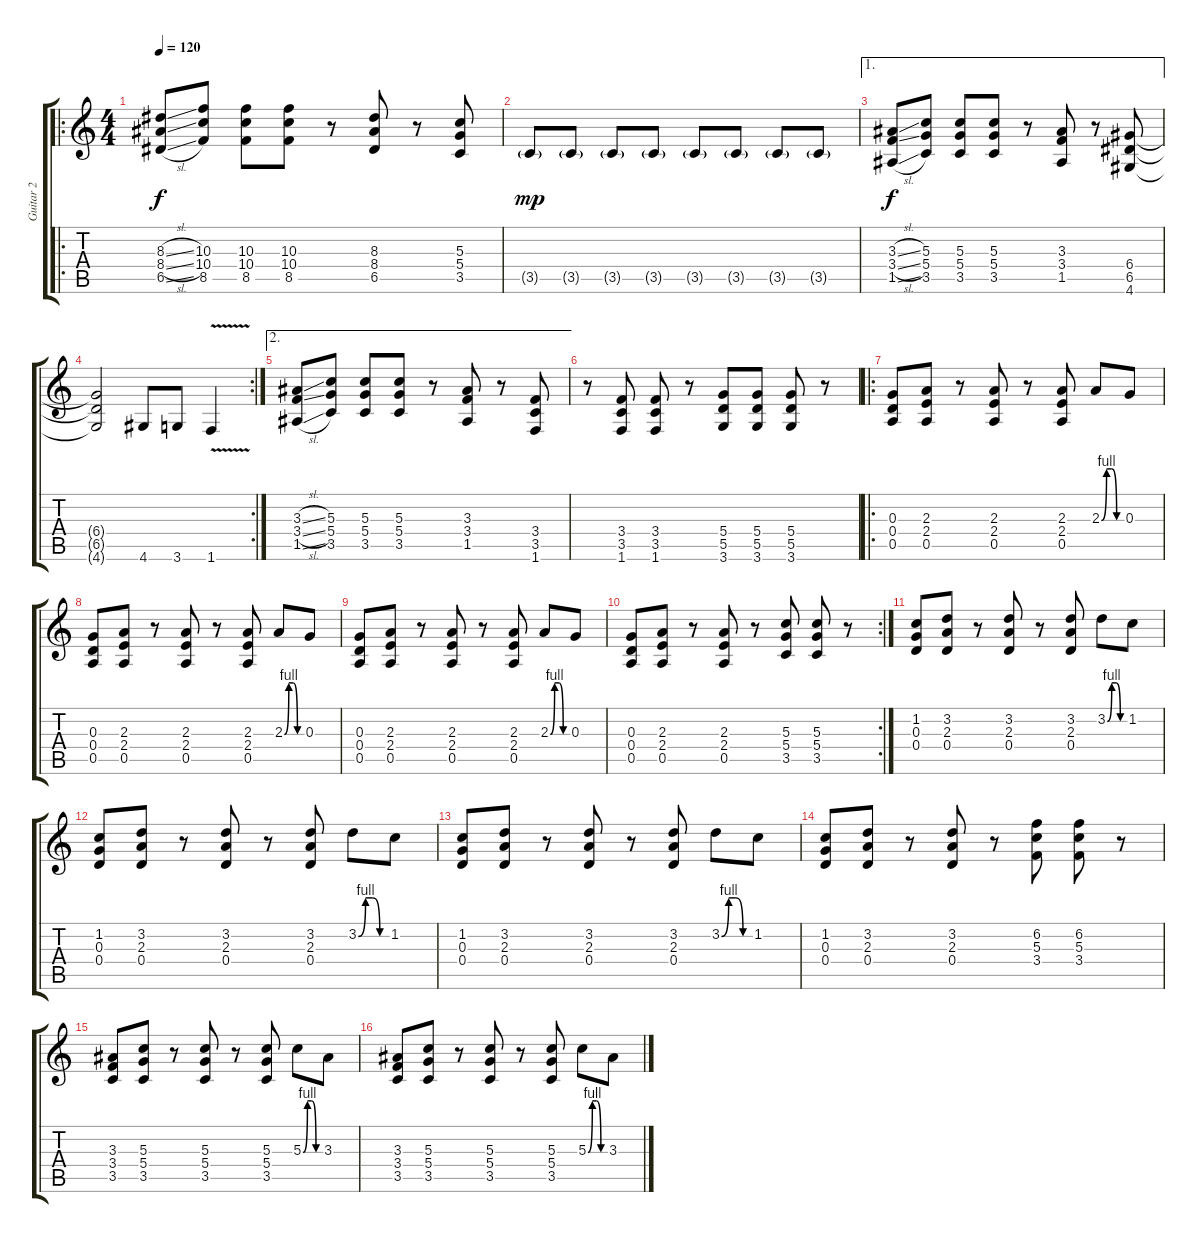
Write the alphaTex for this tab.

\track ("Guitar 2" "Guitar 2") {instrument overdrivenguitar}
\staff {score tabs}
\tuning (E4 B3 G3 D3 A2 E2) {hide}
\ro
\ts (4 4)
\tempo 120
\clef g2
\ks c
(8.3{sl} 8.4{sl} 6.5{sl}).8{dy f} (10.3 10.4 8.5).8 (10.3 10.4 8.5).8 (10.3 10.4 8.5).8 r.8 (8.3 8.4 6.5).8 r.8 (5.3 5.4 3.5).8 |
3.5{g}.8{dy mp} 3.5{g}.8 3.5{g}.8 3.5{g}.8 3.5{g}.8 3.5{g}.8 3.5{g}.8 3.5{g}.8 |
\ae 1
(3.3{sl} 3.4{sl} 1.5{sl}).8{dy f} (5.3 5.4 3.5).8 (5.3 5.4 3.5).8 (5.3 5.4 3.5).8 r.8 (3.3 3.4 1.5).8 r.8 (6.4 6.5 4.6).8 |
\rc 2
(6.4{t} 6.5{t} 4.6{t}).2 4.6.8 3.6.8 1.6{v}.4 |
\ae 2
(3.3{sl} 3.4{sl} 1.5{sl}).8 (5.3 5.4 3.5).8 (5.3 5.4 3.5).8 (5.3 5.4 3.5).8 r.8 (3.3 3.4 1.5).8 r.8 (3.4 3.5 1.6).8 |
r.8 (3.4 3.5 1.6).8 (3.4 3.5 1.6).8 r.8 (5.4 5.5 3.6).8 (5.4 5.5 3.6).8 (5.4 5.5 3.6).8 r.8 |
\ro
(0.3 0.4 0.5).8 (2.3 2.4 0.5).8 r.8 (2.3 2.4 0.5).8 r.8 (2.3 2.4 0.5).8 2.3{be (custom 0 0 15 4 30 4 45 0 60 0)}.8 0.3.8 |
(0.3 0.4 0.5).8 (2.3 2.4 0.5).8 r.8 (2.3 2.4 0.5).8 r.8 (2.3 2.4 0.5).8 2.3{be (custom 0 0 15 4 30 4 45 0 60 0)}.8 0.3.8 |
(0.3 0.4 0.5).8 (2.3 2.4 0.5).8 r.8 (2.3 2.4 0.5).8 r.8 (2.3 2.4 0.5).8 2.3{be (custom 0 0 15 4 30 4 45 0 60 0)}.8 0.3.8 |
\rc 2
(0.3 0.4 0.5).8 (2.3 2.4 0.5).8 r.8 (2.3 2.4 0.5).8 r.8 (5.3 5.4 3.5).8 (5.3 5.4 3.5).8 r.8 |
(1.2 0.3 0.4).8 (3.2 2.3 0.4).8 r.8 (3.2 2.3 0.4).8 r.8 (3.2 2.3 0.4).8 3.2{be (custom 0 0 15 4 30 4 45 0 60 0)}.8 1.2.8 |
(1.2 0.3 0.4).8 (3.2 2.3 0.4).8 r.8 (3.2 2.3 0.4).8 r.8 (3.2 2.3 0.4).8 3.2{be (custom 0 0 15 4 30 4 45 0 60 0)}.8 1.2.8 |
(1.2 0.3 0.4).8 (3.2 2.3 0.4).8 r.8 (3.2 2.3 0.4).8 r.8 (3.2 2.3 0.4).8 3.2{be (custom 0 0 15 4 30 4 45 0 60 0)}.8 1.2.8 |
(1.2 0.3 0.4).8 (3.2 2.3 0.4).8 r.8 (3.2 2.3 0.4).8 r.8 (6.2 5.3 3.4).8 (6.2 5.3 3.4).8 r.8 |
(3.3 3.4 3.5).8 (5.3 5.4 3.5).8 r.8 (5.3 5.4 3.5).8 r.8 (5.3 5.4 3.5).8 5.3{be (custom 0 0 15 4 30 4 45 0 60 0)}.8 3.3.8 |
(3.3 3.4 3.5).8 (5.3 5.4 3.5).8 r.8 (5.3 5.4 3.5).8 r.8 (5.3 5.4 3.5).8 5.3{be (custom 0 0 15 4 30 4 45 0 60 0)}.8 3.3.8
